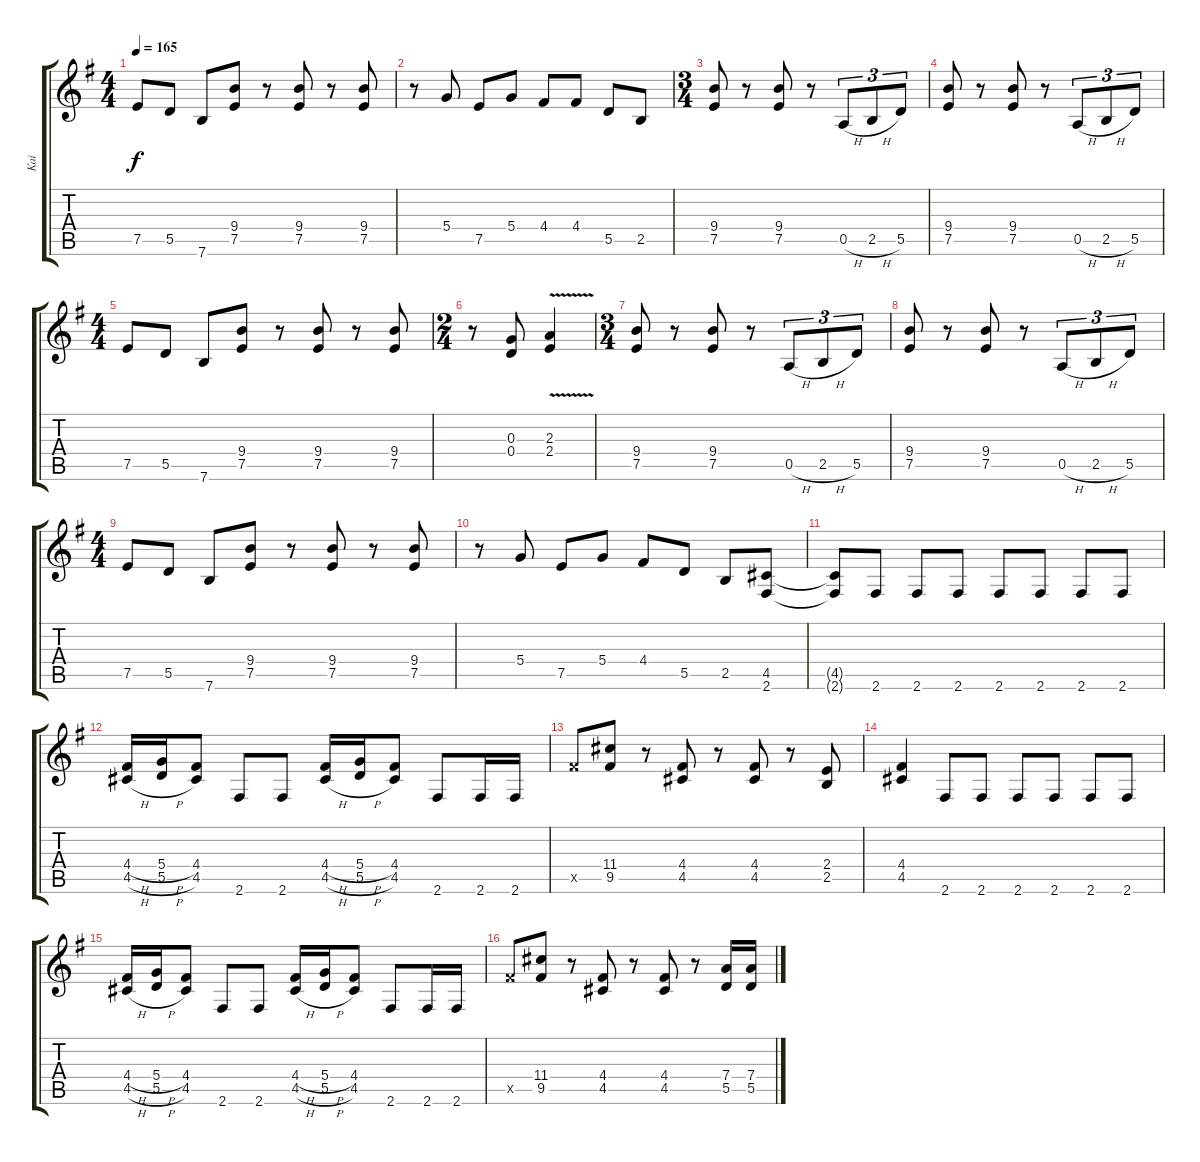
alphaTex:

\track ("Kai" "Kai") {instrument distortionguitar}
\staff {score tabs}
\tuning (E4 B3 G3 D3 A2 E2) {hide}
\ts (4 4)
\tempo 165
\clef g2
\ks g
7.5.8{dy f} 5.5.8 7.6.8 (9.4 7.5).8 r.8 (9.4 7.5).8 r.8 (9.4 7.5).8 |
r.8 5.4.8 7.5.8 5.4.8 4.4.8 4.4.8 5.5.8 2.5.8 |
\ts (3 4)
(9.4 7.5).8 r.8 (9.4 7.5).8 r.8 0.5{h}.8{tu (3 2)} 2.5{h}.8{tu (3 2)} 5.5.8{tu (3 2)} |
(9.4 7.5).8 r.8 (9.4 7.5).8 r.8 0.5{h}.8{tu (3 2)} 2.5{h}.8{tu (3 2)} 5.5.8{tu (3 2)} |
\ts (4 4)
7.5.8 5.5.8 7.6.8 (9.4 7.5).8 r.8 (9.4 7.5).8 r.8 (9.4 7.5).8 |
\ts (2 4)
r.8 (0.3 0.4).8 (2.3 2.4{v}).4 |
\ts (3 4)
(9.4 7.5).8 r.8 (9.4 7.5).8 r.8 0.5{h}.8{tu (3 2)} 2.5{h}.8{tu (3 2)} 5.5.8{tu (3 2)} |
(9.4 7.5).8 r.8 (9.4 7.5).8 r.8 0.5{h}.8{tu (3 2)} 2.5{h}.8{tu (3 2)} 5.5.8{tu (3 2)} |
\ts (4 4)
7.5.8 5.5.8 7.6.8 (9.4 7.5).8 r.8 (9.4 7.5).8 r.8 (9.4 7.5).8 |
r.8 5.4.8 7.5.8 5.4.8 4.4.8 5.5.8 2.5.8 (4.5 2.6).8 |
(4.5{t} 2.6{t}).8 2.6.8 2.6.8 2.6.8 2.6.8 2.6.8 2.6.8 2.6.8 |
(4.4{h} 4.5{h}).16 (5.4{h} 5.5{h}).16 (4.4 4.5).8 2.6.8 2.6.8 (4.4{h} 4.5{h}).16 (5.4{h} 5.5{h}).16 (4.4 4.5).8 2.6.8 2.6.16 2.6.16 |
9.5{x}.8 (11.4 9.5).8 r.8 (4.4 4.5).8 r.8 (4.4 4.5).8 r.8 (2.4 2.5).8 |
(4.4 4.5).4 2.6.8 2.6.8 2.6.8 2.6.8 2.6.8 2.6.8 |
(4.4{h} 4.5{h}).16 (5.4{h} 5.5{h}).16 (4.4 4.5).8 2.6.8 2.6.8 (4.4{h} 4.5{h}).16 (5.4{h} 5.5{h}).16 (4.4 4.5).8 2.6.8 2.6.16 2.6.16 |
9.5{x}.8 (11.4 9.5).8 r.8 (4.4 4.5).8 r.8 (4.4 4.5).8 r.8 (7.4 5.5).16 (7.4 5.5).16
